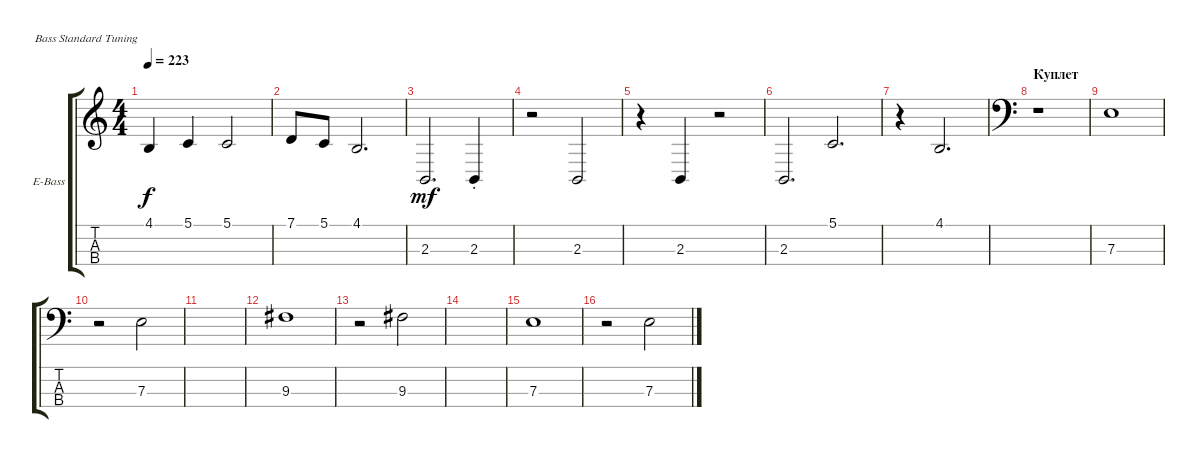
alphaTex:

\defaultSystemsLayout 4
\bracketExtendMode groupsimilarinstruments
\firstSystemTrackNameOrientation horizontal
\otherSystemsTrackNameOrientation horizontal
\track ("Electric Bass" "E-Bass") {instrument electricbassfinger}
\staff {score tabs}
\tuning (G2 D2 A1 E1)
\ts (4 4)
\tempo 223
\clef g2
\ks c
4.1.4{dy f} 5.1.4 5.1.2 |
7.1.8 5.1.8 4.1.2{d} |
2.3.2{d dy mf} 2.3{st}.4 |
r.2 2.3.2 |
r.4 2.3.4 r.2 |
2.3.2{d} 5.1.2{d} |
r.4 4.1.2{d} |
\section ("" "Куплет")
\clef f4
\scale
0.333333 r.1 |
\scale
0.333333 7.3.1 |
\scale
0.333333 r.2 7.3.2 |
\scale
0.333333 |
\scale
0.333333 9.3.1 |
\scale
0.333333 r.2 9.3.2 |
\scale
0.333333 |
\scale
0.333333 7.3.1 |
\scale
0.333333 r.2 7.3.2
